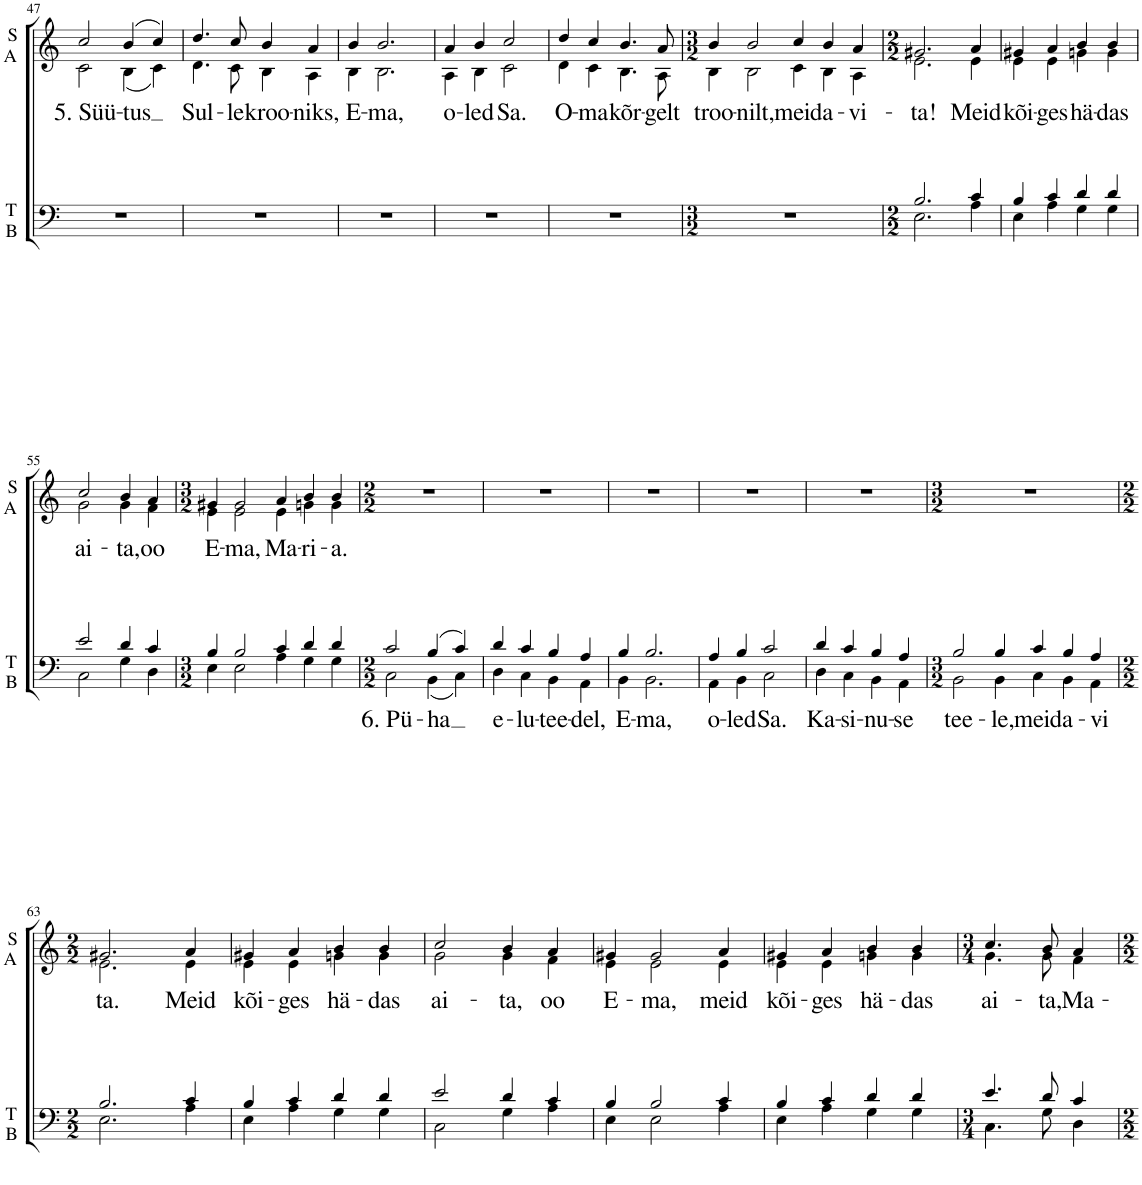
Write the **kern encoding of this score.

**kern	**text	**kern	**text
*part2	*part2	*part1	*part1
*staff2	*staff2	*staff1	*staff1
*I"T B	*	*I"S A	*
*I'T B	*	*I'S A	*
!!LO:PB:g=z
*clefF4	*	*clefG2	*
*k[]	*	*k[]	*
*M2/2	*	*M2/2	*
=47	=47	=47	=47
!	!	!	!LO:LY:b
*	*	*^	*
1r	.	2cc/	2c\	5. Süü-
!	!	!	!	!LO:LY:b
.	.	(4b/	(4B\	-tus
.	.	4cc/)	4c\)	.
=48	=48	=48	=48	=48
!	!	!	!	!LO:LY:b
1r	.	4.dd/	4.d\	Sul-
!	!	!	!	!LO:LY:b
.	.	8cc/	8c\	-le
!	!	!	!	!LO:LY:b
.	.	4b/	4B\	kroo-
!	!	!	!	!LO:LY:b
.	.	4a/	4A\	-niks,
=49	=49	=49	=49	=49
!	!	!	!	!LO:LY:b
1r	.	4b/	4B\	E-
!	!	!	!	!LO:LY:b
.	.	2.b/	2.B\	-ma,
=50	=50	=50	=50	=50
!	!	!	!	!LO:LY:b
1r	.	4a/	4A\	o-
!	!	!	!	!LO:LY:b
.	.	4b/	4B\	-led
!	!	!	!	!LO:LY:b
.	.	2cc/	2c\	Sa.
=51	=51	=51	=51	=51
!	!	!	!	!LO:LY:b
1r	.	4dd/	4d\	O-
!	!	!	!	!LO:LY:b
.	.	4cc/	4c\	-ma
!	!	!	!	!LO:LY:b
.	.	4.b/	4.B\	kõr-
!	!	!	!	!LO:LY:b
.	.	8a/	8A\	-gelt
=52	=52	=52	=52	=52
*M3/2	*	*M3/2	*	*
!	!	!	!	!LO:LY:b
1.r	.	4b/	4B\	troo-
!	!	!	!	!LO:LY:b
.	.	2b/	2B\	-nilt,
!	!	!	!	!LO:LY:b
.	.	4cc/	4c\	meid
!	!	!	!	!LO:LY:b
.	.	4b/	4B\	a-
!	!	!	!	!LO:LY:b
.	.	4a/	4A\	-vi-
=53	=53	=53	=53	=53
*M2/2	*	*M2/2	*	*
*^	*	*	*	*
!	!	!	!	!	!LO:LY:b
2.B/	2.E\	.	2.g#X/	2.e\	-ta!
!	!	!	!	!	!LO:LY:b
4c/	4A\	.	4a/	4e\	Meid
=54	=54	=54	=54	=54	=54
!	!	!	!	!	!LO:LY:b
4B/	4E\	.	4g#X/	4e\	kõi-
!	!	!	!	!	!LO:LY:b
4c/	4A\	.	4a/	4e\	-ges
!	!	!	!	!	!LO:LY:b
4d/	4G\	.	4b/	4gn\	hä-
!	!	!	!	!	!LO:LY:b
4d/	4G\	.	4b/	4g\	-das
!!LO:LB:g=z	!!
=55	=55	=55	=55	=55	=55
!	!	!	!	!	!LO:LY:b
2e/	2C\	.	2cc/	2g\	ai-
!	!	!	!	!	!LO:LY:b
4d/	4G\	.	4b/	4g\	-ta,
!	!	!	!	!	!LO:LY:b
4c/	4D\	.	4a/	4f\	oo
=56	=56	=56	=56	=56	=56
*M3/2	*	*	*M3/2	*	*
!	!	!	!	!	!LO:LY:b
4B/	4E\	.	4g#X/	4e\	E-
!	!	!	!	!	!LO:LY:b
2B/	2E\	.	2g#/	2e\	-ma,
!	!	!	!	!	!LO:LY:b
4c/	4A\	.	4a/	4e\	Ma-
!	!	!	!	!	!LO:LY:b
4d/	4G\	.	4b/	4gn\	-ri-
!	!	!	!	!	!LO:LY:b
4d/	4G\	.	4b/	4g\	-a.
*	*	*	*v	*v	*
=57	=57	=57	=57	=57
*M2/2	*	*	*M2/2	*
*	*	*	*^	*
!	!	!LO:LY:b	!	!	!
*	*	*	*v	*v	*
2c/	2C\	6. Pü-	1r	.
!	!	!LO:LY:b	!	!
(4B/	(4BB\	-ha	.	.
4c/)	4C\)	.	.	.
=58	=58	=58	=58	=58
!	!	!LO:LY:b	!	!
4d/	4D\	e-	1r	.
!	!	!LO:LY:b	!	!
4c/	4C\	-lu-	.	.
!	!	!LO:LY:b	!	!
4B/	4BB\	-tee-	.	.
!	!	!LO:LY:b	!	!
4A/	4AA\	-del,	.	.
=59	=59	=59	=59	=59
!	!	!LO:LY:b	!	!
4B/	4BB\	E-	1r	.
!	!	!LO:LY:b	!	!
2.B/	2.BB\	-ma,	.	.
=60	=60	=60	=60	=60
!	!	!LO:LY:b	!	!
4A/	4AA\	o-	1r	.
!	!	!LO:LY:b	!	!
4B/	4BB\	-led	.	.
!	!	!LO:LY:b	!	!
2c/	2C\	Sa.	.	.
=61	=61	=61	=61	=61
!	!	!LO:LY:b	!	!
4d/	4D\	Ka-	1r	.
!	!	!LO:LY:b	!	!
4c/	4C\	-si-	.	.
!	!	!LO:LY:b	!	!
4B/	4BB\	-nu-	.	.
!	!	!LO:LY:b	!	!
4A/	4AA\	-se	.	.
=62	=62	=62	=62	=62
*M3/2	*	*	*M3/2	*
!	!	!LO:LY:b	!	!
2B/	2BB\	tee-	1.r	.
!	!	!LO:LY:b	!	!
4B/	4BB\	-le,	.	.
!	!	!LO:LY:b	!	!
4c/	4C\	meid	.	.
!	!	!LO:LY:b	!	!
4B/	4BB\	a-	.	.
!	!	!LO:LY:b	!	!
4A/	4AA\	-vi-	.	.
!!LO:LB:g=z
=63	=63	=63	=63	=63
*M2/2	*	*	*M2/2	*
!	!	!	!	!LO:LY:b
*	*	*	*^	*
2.B/	2.E\	.	2.g#X/	2.e\	ta.
!	!	!	!	!	!LO:LY:b
4c/	4A\	.	4a/	4e\	Meid
=64	=64	=64	=64	=64	=64
!	!	!	!	!	!LO:LY:b
4B/	4E\	.	4g#X/	4e\	kõi-
!	!	!	!	!	!LO:LY:b
4c/	4A\	.	4a/	4e\	-ges
!	!	!	!	!	!LO:LY:b
4d/	4G\	.	4b/	4gn\	hä-
!	!	!	!	!	!LO:LY:b
4d/	4G\	.	4b/	4g\	-das
=65	=65	=65	=65	=65	=65
!	!	!	!	!	!LO:LY:b
2e/	2C\	.	2cc/	2g\	ai-
!	!	!	!	!	!LO:LY:b
4d/	4G\	.	4b/	4g\	-ta,
!	!	!	!	!	!LO:LY:b
4c/	4A\	.	4a/	4f\	oo
=66	=66	=66	=66	=66	=66
!	!	!	!	!	!LO:LY:b
4B/	4E\	.	4g#X/	4e\	E-
!	!	!	!	!	!LO:LY:b
2B/	2E\	.	2g#/	2e\	-ma,
!	!	!	!	!	!LO:LY:b
4c/	4A\	.	4a/	4e\	meid
=67	=67	=67	=67	=67	=67
!	!	!	!	!	!LO:LY:b
4B/	4E\	.	4g#X/	4e\	kõi-
!	!	!	!	!	!LO:LY:b
4c/	4A\	.	4a/	4e\	-ges
!	!	!	!	!	!LO:LY:b
4d/	4G\	.	4b/	4gn\	hä-
!	!	!	!	!	!LO:LY:b
4d/	4G\	.	4b/	4g\	-das
=68	=68	=68	=68	=68	=68
*M3/4	*	*	*M3/4	*	*
!	!	!	!	!	!LO:LY:b
4.e/	4.C\	.	4.cc/	4.g\	ai-
!	!	!	!	!	!LO:LY:b
8d/	8G\	.	8b/	8g\	-ta,
!	!	!	!	!	!LO:LY:b
4c/	4D\	.	4a/	4f\	Ma-
*v	*v	*	*	*	*
*	*	*v	*v	*
=	=	=	=
*-	*-	*-	*-
